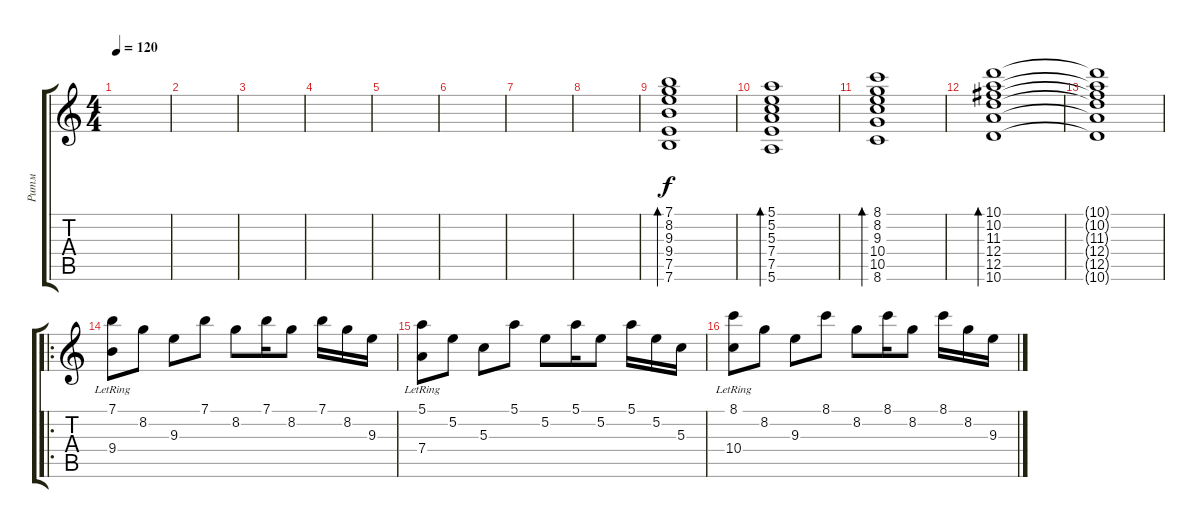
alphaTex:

\track ("Ритм" "Ритм") {instrument acousticguitarsteel}
\staff {score tabs}
\tuning (E4 B3 G3 D3 A2 E2) {hide}
\ts (4 4)
\tempo 120
\clef g2
\ks c
|
|
|
|
|
|
|
|
(7.1 8.2 9.3 9.4 7.5 7.6).1{bd 240} |
(5.1 5.2 5.3 7.4 7.5 5.6).1{bd 240} |
(8.1 8.2 9.3 10.4 10.5 8.6).1{bd 240} |
(10.1 10.2 11.3 12.4 12.5 10.6).1{bd 240} |
(10.1{t} 10.2{t} 11.3{t} 12.4{t} 12.5{t} 10.6{t}).1 |
\ro
(7.1 9.4{lr}).8 8.2.8 9.3.8 7.1.8 8.2.8 7.1.16 8.2.8 7.1.16 8.2.16 9.3.16 |
(5.1 7.4{lr}).8 5.2.8 5.3.8 5.1.8 5.2.8 5.1.16 5.2.8 5.1.16 5.2.16 5.3.16 |
(8.1 10.4{lr}).8 8.2.8 9.3.8 8.1.8 8.2.8 8.1.16 8.2.8 8.1.16 8.2.16 9.3.16
